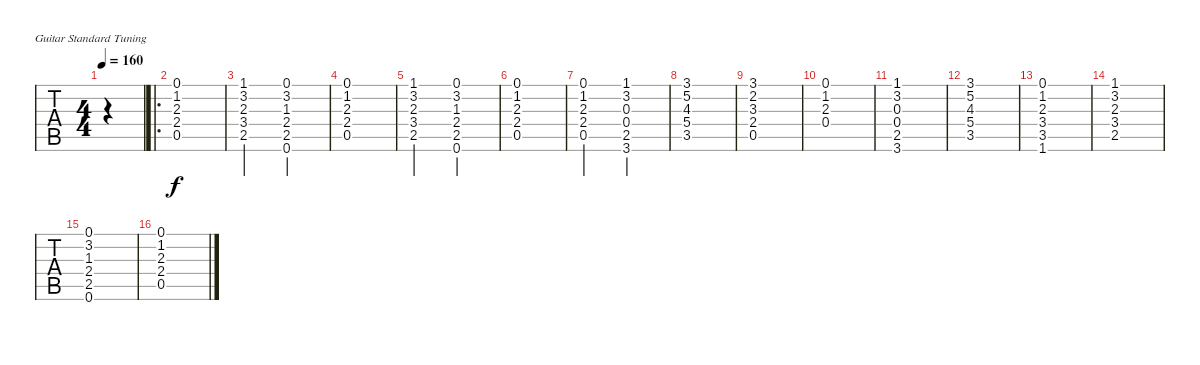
\defaultSystemsLayout 4
\bracketExtendMode groupsimilarinstruments
\singleTrackTrackNamePolicy hidden
\multiTrackTrackNamePolicy hidden
\otherSystemsTrackNameOrientation horizontal
\track ("Backup" "Backup") {instrument acousticguitarsteel}
\staff {tabs}
\tuning (E4 B3 G3 D3 A2 E2)
\ts (4 4)
\tempo 160
\clef g2
\scale
0.464
\ks c
|
\ro
\scale
0.292 (0.5 0.1 1.2 2.3 2.4).1 |
\scale
0.244 (2.5 3.4 2.3 3.2 1.1).2 (0.1 3.2 1.3 2.4 2.5 0.6).2 |
\scale
0.333333 (0.5 0.1 1.2 2.3 2.4).1 |
\scale
0.333333 (2.5 3.4 2.3 3.2 1.1).2 (0.1 3.2 1.3 2.4 2.5 0.6).2 |
\scale
0.333333 (0.5 0.1 1.2 2.3 2.4).1 |
\scale
0.333333 (0.5 0.1 1.2 2.3 2.4).2 (3.6 1.1 3.2 0.3 2.5 0.4).2 |
\scale
0.333333 (3.1 5.2 4.3 5.4 3.5).1 |
\scale
0.333333 (0.5 2.4 3.3 2.2 3.1).1 |
\scale
0.333333 (0.1 1.2 2.3 0.4).1 |
\scale
0.333333 (3.6 1.1 3.2 0.3 2.5 0.4).1 |
\scale
0.333333 (3.1 5.2 4.3 5.4 3.5).1 |
\scale
0.333333 (0.1 1.2 2.3 3.4 3.5 1.6).1 |
\scale
0.333333 (2.5 3.4 2.3 3.2 1.1).1 |
\scale
0.333333 (0.1 3.2 1.3 2.4 2.5 0.6).1 |
\scale
0.333333 (0.5 0.1 1.2 2.3 2.4).1
